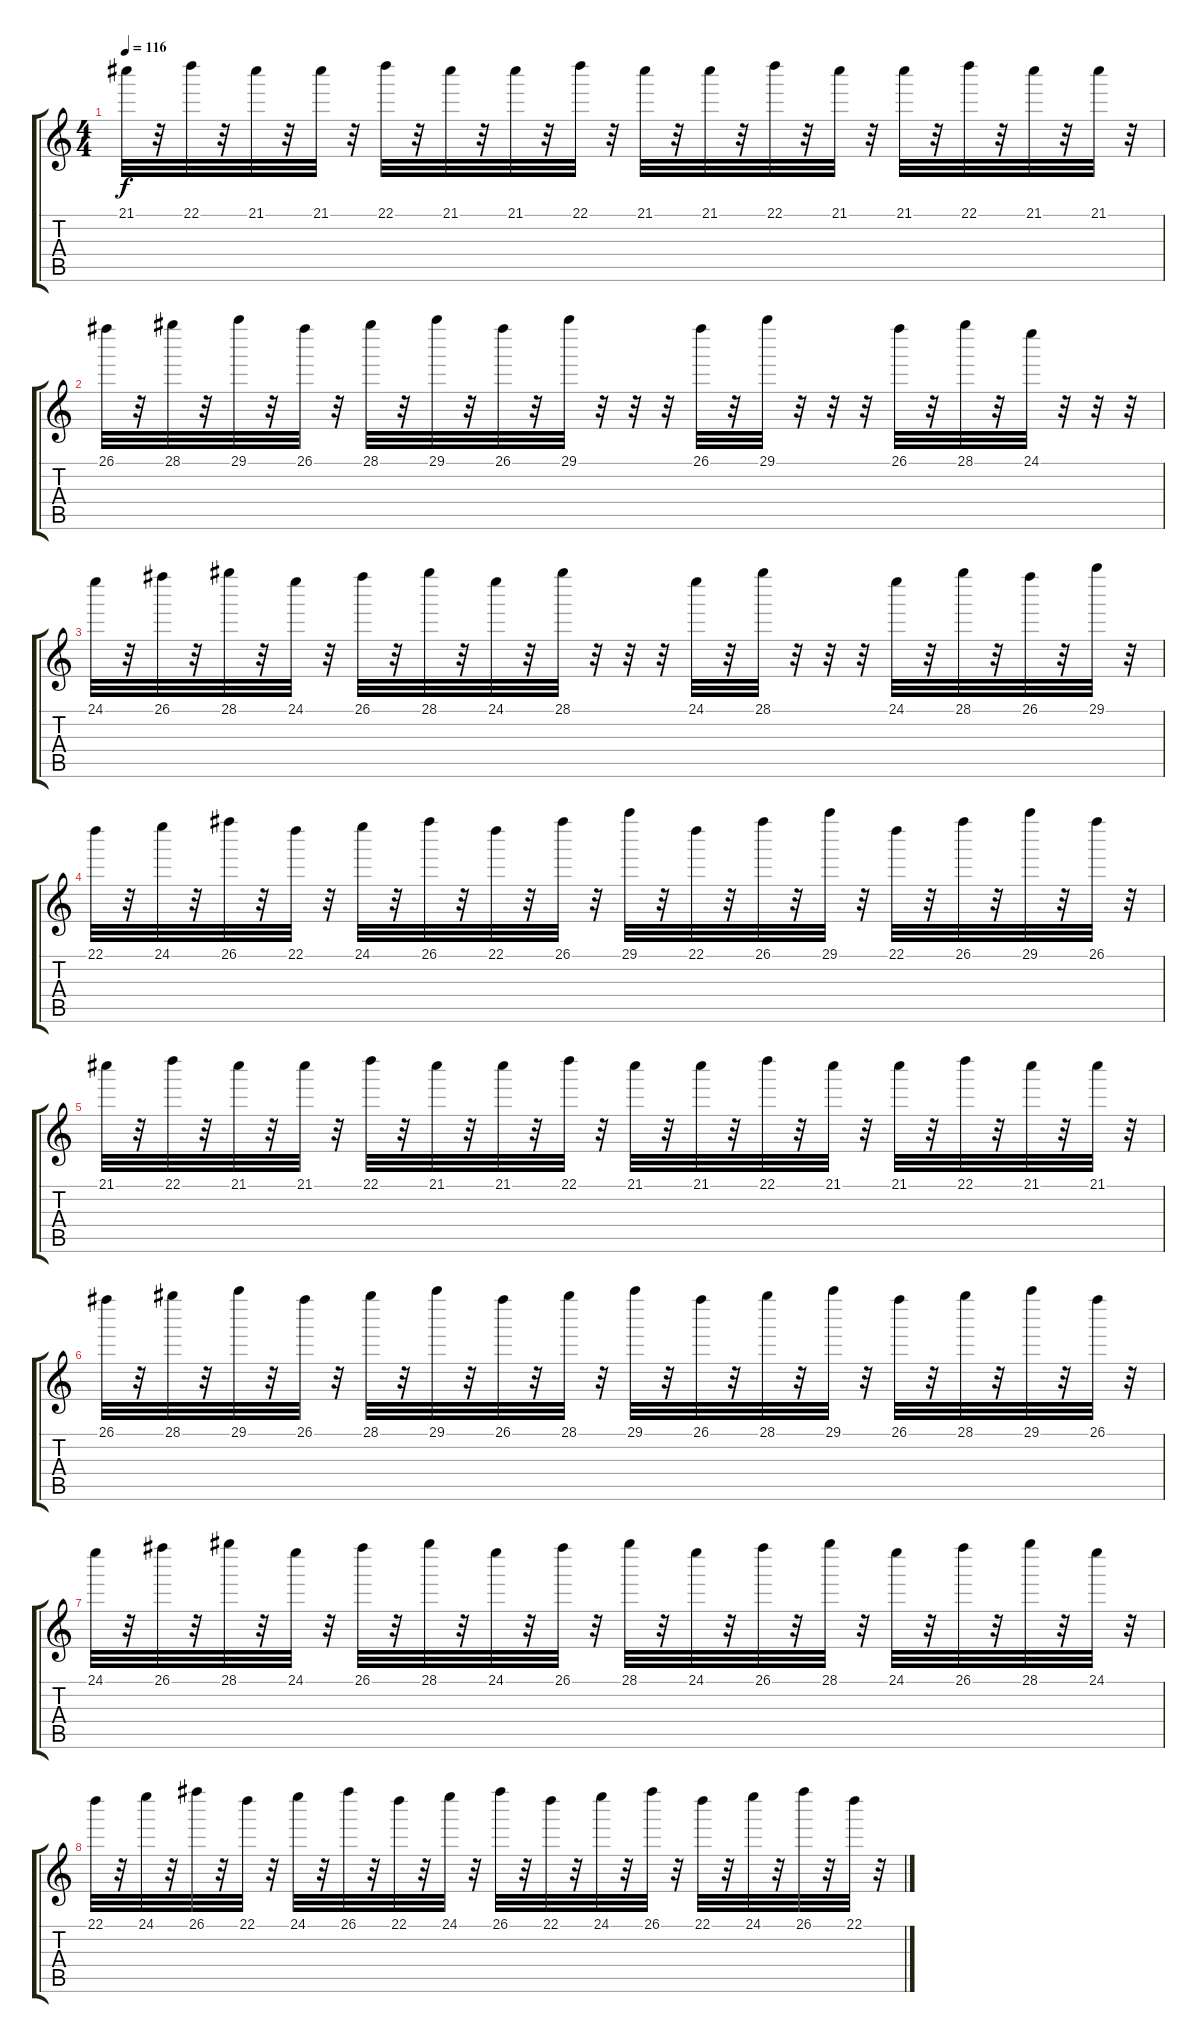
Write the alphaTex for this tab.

\track "" {instrument acousticguitarsteel}
\staff {score tabs}
\tuning (E4 B3 G3 D3 A2 E2) {hide}
\ts (4 4)
\tempo 116
\clef g2
\ks c
21.1.32{dy f balance 4} r.32 22.1.32{balance 3} r.32 21.1.32{balance 3} r.32 21.1.32 r.32 22.1.32 r.32 21.1.32 r.32 21.1.32{balance 3} r.32 22.1.32{balance 3} r.32 21.1.32{balance 4} r.32 21.1.32{balance 7} r.32 22.1.32{balance 12} r.32 21.1.32{balance 12} r.32 21.1.32{balance 13} r.32 22.1.32 r.32 21.1.32{balance 13} r.32 21.1.32{balance 13} r.32 |
26.1.32{balance 13} r.32 28.1.32{balance 14} r.32 29.1.32 r.32 26.1.32 r.32 28.1.32 r.32 29.1.32 r.32 26.1.32{balance 14} r.32 29.1.32{balance 14} r.32 r.32 r.32 26.1.32{balance 13} r.32 29.1.32{balance 11} r.32 r.32{balance 10} r.32 26.1.32{balance 9} r.32 28.1.32{balance 8} r.32 24.1.32{balance 8} r.32 r.32{balance 7} r.32 |
24.1.32{balance 6} r.32 26.1.32{balance 6} r.32 28.1.32{balance 6} r.32 24.1.32{balance 5} r.32 26.1.32 r.32 28.1.32 r.32 24.1.32{balance 5} r.32 28.1.32 r.32 r.32{balance 5} r.32 24.1.32{balance 6} r.32 28.1.32 r.32 r.32{balance 7} r.32 24.1.32 r.32 28.1.32{balance 10} r.32 26.1.32{balance 12} r.32 29.1.32{balance 13} r.32 |
22.1.32{balance 13} r.32 24.1.32{balance 13} r.32 26.1.32{balance 14} r.32 22.1.32{balance 13} r.32 24.1.32{balance 13} r.32 26.1.32 r.32 22.1.32{balance 11} r.32 26.1.32{balance 9} r.32 29.1.32{balance 6} r.32 22.1.32{balance 2} r.32 26.1.32{balance 2} r.32 29.1.32 r.32 22.1.32 r.32 26.1.32 r.32 29.1.32 r.32 26.1.32{balance 2} r.32 |
21.1.32 r.32 22.1.32{balance 2} r.32 21.1.32 r.32 21.1.32{balance 7} r.32 22.1.32{balance 9} r.32 21.1.32{balance 10} r.32 21.1.32{balance 12} r.32 22.1.32{balance 13} r.32 21.1.32{balance 13} r.32 21.1.32{balance 13} r.32 22.1.32{balance 14} r.32 21.1.32{balance 14} r.32 21.1.32{balance 12} r.32 22.1.32{balance 11} r.32 21.1.32{balance 10} r.32 21.1.32{balance 9} r.32 |
26.1.32{balance 8} r.32 28.1.32{balance 7} r.32 29.1.32{balance 6} r.32 26.1.32{balance 6} r.32 28.1.32 r.32 29.1.32 r.32 26.1.32 r.32 28.1.32{balance 6} r.32 29.1.32{balance 6} r.32 26.1.32{balance 8} r.32 28.1.32{balance 9} r.32 29.1.32{balance 11} r.32 26.1.32{balance 12} r.32 28.1.32{balance 12} r.32 29.1.32{balance 12} r.32 26.1.32{balance 12} r.32 |
24.1.32{balance 12} r.32 26.1.32{balance 11} r.32 28.1.32{balance 10} r.32 24.1.32{balance 8} r.32 26.1.32{balance 7} r.32 28.1.32{balance 6} r.32 24.1.32{balance 6} r.32 26.1.32 r.32 28.1.32 r.32 24.1.32{balance 6} r.32 26.1.32{balance 7} r.32 28.1.32{balance 9} r.32 24.1.32{balance 11} r.32 26.1.32{balance 12} r.32 28.1.32{balance 12} r.32 24.1.32 r.32 |
22.1.32 r.32 24.1.32{balance 12} r.32 26.1.32 r.32 22.1.32 r.32 24.1.32{balance 12} r.32 26.1.32{balance 11} r.32 22.1.32{balance 10} r.32 24.1.32{balance 9} r.32 26.1.32{balance 7} r.32 22.1.32{balance 6} r.32 24.1.32{balance 5} r.32 26.1.32{balance 5} r.32 22.1.32{balance 6} r.32 24.1.32{balance 8} r.32 26.1.32{balance 8} r.32 22.1.32{balance 12} r.32
